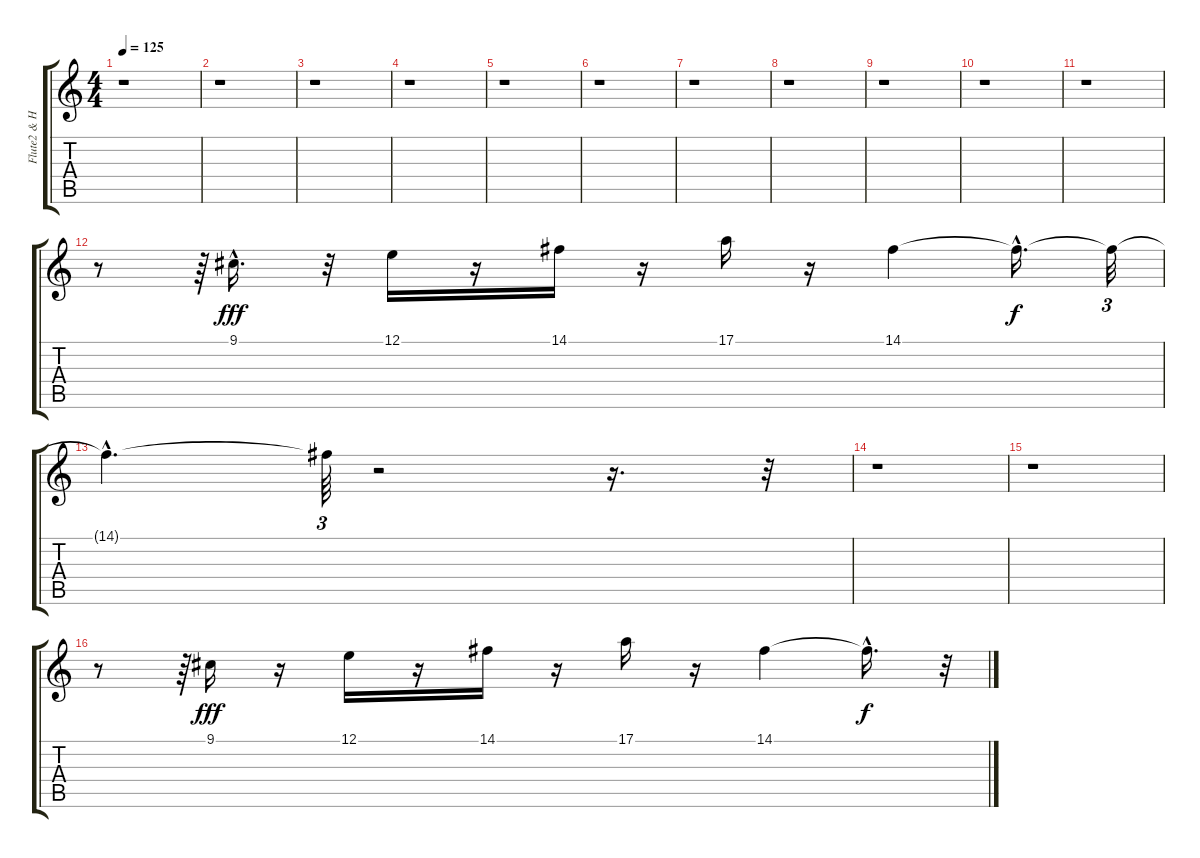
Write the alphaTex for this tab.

\track ("Flute2 & Horn   " "Flute2 & H") {instrument trombone}
\staff {score tabs}
\tuning (E4 B3 G3 D3 A2 E2) {hide}
\ts (4 4)
\tempo 125
\clef g2
\ks c
r.1{dy f} |
r.1 |
r.1 |
r.1 |
r.1 |
r.1 |
r.1 |
r.1 |
r.1 |
r.1 |
r.1 |
r.8 r.64{tu (3 2)} 9.1{hac}.16{d dy fff} r.32 12.1.16 r.16 14.1.16 r.16 17.1.16 r.16 14.1.4 14.1{hac t}.16{d dy f} 14.1{t}.32{tu (3 2)} |
14.1{hac t}.4{d} 14.1{t}.64{tu (3 2)} r.2 r.16{d} r.32{tu (3 2)} |
r.1 |
r.1 |
r.8 r.64{tu (3 2)} 9.1.16{dy fff} r.16 12.1.16 r.16 14.1.16 r.16 17.1.16 r.16 14.1.4 14.1{hac t}.16{d dy f} r.32{tu (3 2)}
